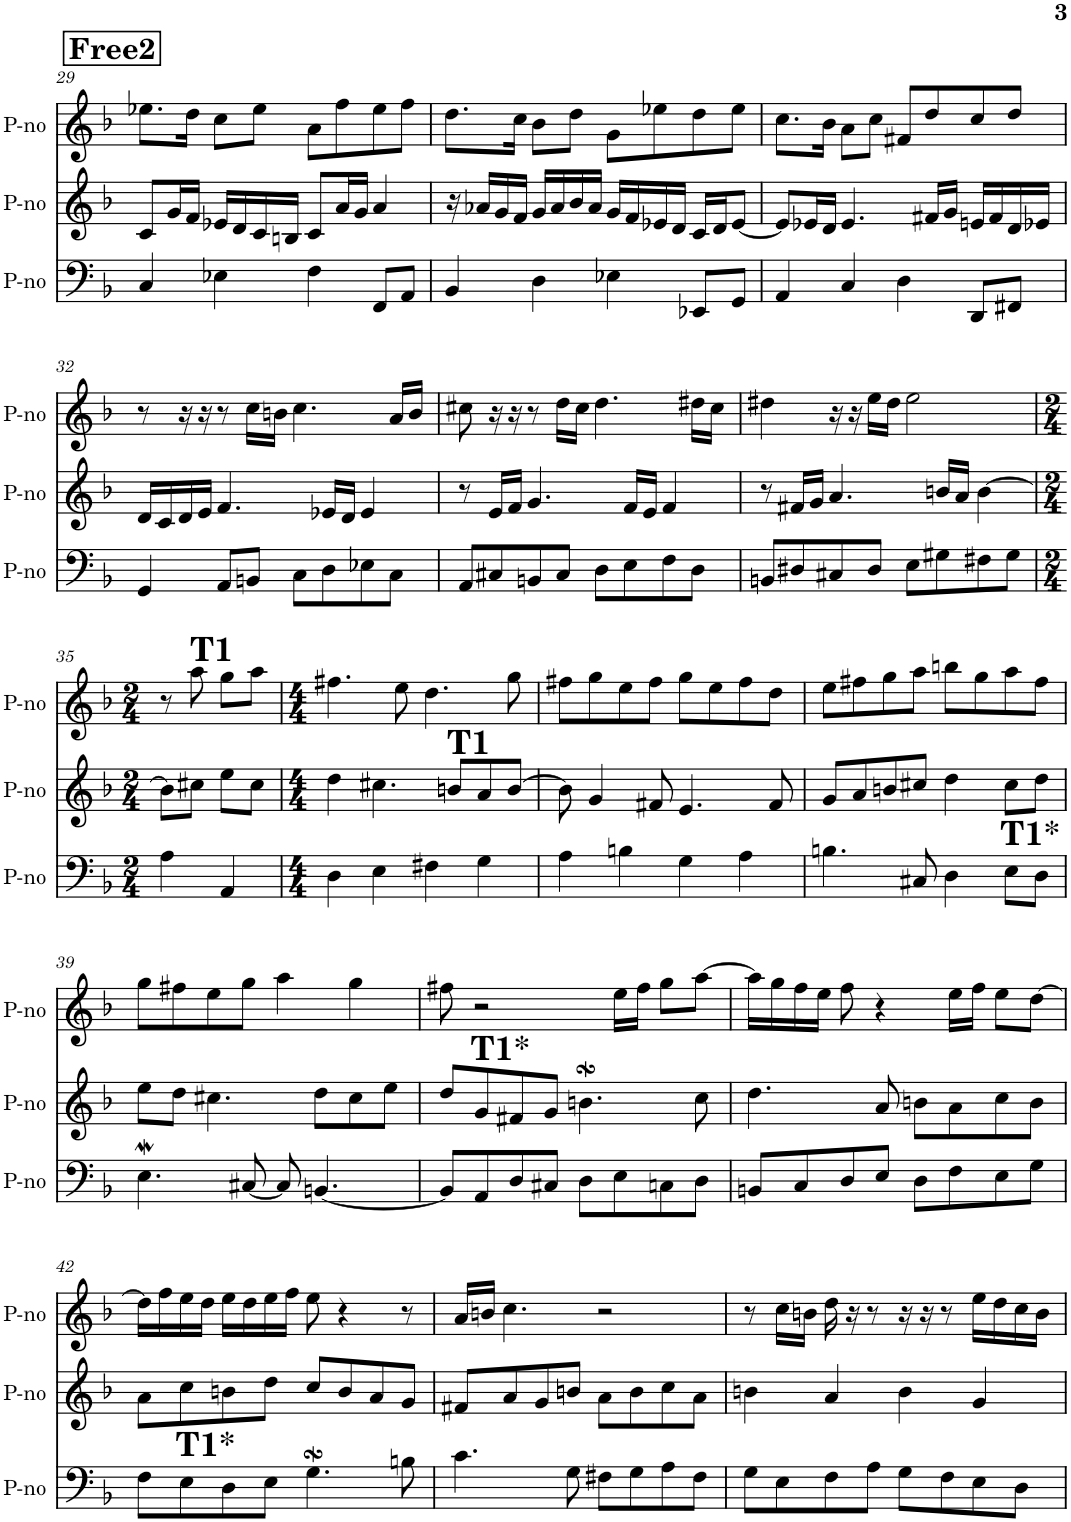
**kern	**kern	**kern
*part3	*part2	*part1
*staff3	*staff2	*staff1
*I"Piano	*I"Piano	*I"Piano
*I'P-no	*I'P-no	*I'P-no
!!LO:PB:g=z
*clefF4	*clefG2	*clefG2
*k[b-]	*k[b-]	*k[b-]
*M4/4	*M4/4	*M4/4
!!LO:REH:place=s1:a:B:cj:fs=14:t=Free2
=29	=29	=29
4C/	8c/L	8.ee-X\L
.	16g/L	.
.	16f/JJ	16dd\Jk
4E-X\	16e-X/LL	8cc\L
.	16d/	.
.	16c/	8ee-\J
.	16Bn/JJ	.
4F\	8c/L	8a\L
.	16a/L	8ff\
.	16g/JJ	.
8FF/L	4a/	8ee-\
8AA/J	.	8ff\J
=30	=30	=30
4BB-/	16r	8.dd\L
.	16a-X/LL	.
.	16g/	.
.	16f/JJ	16cc\Jk
4D\	16g/LL	8b-\L
.	16a-/	.
.	16b-/	8dd\J
.	16a-/JJ	.
4E-X\	16g/LL	8g\L
.	16f/	.
.	16e-X/	8ee-X\
.	16d/JJ	.
8EE-X/L	16c/LL	8dd\
.	16d/J	.
8GG/J	[8e-/J	8ee-\J
=31	=31	=31
4AA/	8e-/L]	8.cc\L
.	16e-X/L	.
.	16d/JJ	16b-\Jk
4C/	4.e-/	8a\L
.	.	8cc\J
4D\	.	8f#X/L
.	16f#X/LL	8dd/
.	16g/JJ	.
8DD/L	16en/LL	8cc/
.	16f#/	.
8FF#X/J	16d/	8dd/J
.	16e-X/JJ	.
!!LO:LB:g=z
=32	=32	=32
4GG/	16d/LL	8r
.	16c/	.
.	16d/	16r
.	16e/JJ	16r
8AA/L	4.f/	8r
8BBn/J	.	16cc\LL
.	.	16bn\JJ
8C\L	.	4.cc\
8D\	16e-X/LL	.
.	16d/JJ	.
8E-X\	4e-/	.
8C\J	.	16a/LL
.	.	16b/JJ
=33	=33	=33
8AA/L	8r	8cc#X\
8C#X/	16e/LL	16r
.	16f/JJ	16r
8BBn/	4.g/	8r
8C#/J	.	16dd\LL
.	.	16cc#\JJ
8D\L	.	4.dd\
8E\	16f/LL	.
.	16e/JJ	.
8F\	4f/	.
8D\J	.	16dd#X\LL
.	.	16cc#\JJ
=34	=34	=34
8BBn/L	8r	4dd#X\
8D#X/	16f#X/LL	.
.	16g/JJ	.
8C#X/	4.a/	16r
.	.	16r
8D#/J	.	16ee\LL
.	.	16dd#\JJ
8E\L	.	2ee\
8G#X\	16bn/LL	.
.	16a/JJ	.
8F#X\	[4b\	.
8G#\J	.	.
!!LO:LB:g=z
=35	=35	=35
*M2/4	*M2/4	*M2/4
4A\	8b\L]	8r
!	!	!LO:TX:a:B:t=T1
.	8cc#X\J	8aa\
4AA/	8ee\L	8gg\L
.	8cc#\J	8aa\J
=36	=36	=36
*M4/4	*M4/4	*M4/4
4D\	4dd\	4.ff#X\
4E\	4.cc#X\	.
.	.	8ee\
4F#X\	.	4.dd\
!	!LO:TX:a:B:t=T1	!
.	8bn/L	.
4G\	8a/	.
.	[8b/J	8gg\
=37	=37	=37
4A\	8b\]	8ff#X\L
.	4g/	8gg\
4Bn\	.	8ee\
.	8f#X/	8ff#\J
4G\	4.e/	8gg\L
.	.	8ee\
4A\	.	8ff#\
.	8f#/	8dd\J
=38	=38	=38
4.Bn\	8g/L	8ee\L
.	8a/	8ff#X\
.	8bn/	8gg\
8C#X/	8cc#X/J	8aa\J
4D\	4dd\	8bbn\L
.	.	8gg\
!LO:TX:a:B:t=T1*	!	!
8E\L	8cc#\L	8aa\
8D\J	8dd\J	8ff#\J
!!LO:LB:g=z
=39	=39	=39
4.EW\	8ee\L	8gg\L
.	8dd\J	8ff#X\
.	4.cc#X\	8ee\
[8C#X/	.	8gg\J
8C#/]	.	4aa\
[4.BBn/	8dd\L	.
.	8cc#\	4gg\
.	8ee\J	.
=40	=40	=40
8BB/L]	8dd/L	8ff#X\
!	!LO:TX:a:B:t=T1*	!
8AA/	8g/	2r
8D/	8f#X/	.
8C#X/J	8g/J	.
8D\L	4.bnsSsS\	.
8E\	.	16ee\LL
.	.	16ff#\JJ
8Cn\	.	8gg\L
8D\J	8cc\	[8aa\J
=41	=41	=41
8BBn/L	4.dd\	16aa\LL]
.	.	16gg\
8C/	.	16ff\
.	.	16ee\JJ
8D/	.	8ff\
8E/J	8a/	4r
8D\L	8bn\L	.
8F\	8a\	16ee\LL
.	.	16ff\JJ
8E\	8cc\	8ee\L
8G\J	8b\J	[8dd\J
!!LO:LB:g=z
=42	=42	=42
8F\L	8a\L	16dd\LL]
.	.	16ff\
!LO:TX:a:B:t=T1*	!	!
8E\	8cc\	16ee\
.	.	16dd\JJ
8D\	8bn\	16ee\LL
.	.	16dd\
8E\J	8dd\J	16ee\
.	.	16ff\JJ
4.GsSSS\	8cc/L	8ee\
.	8b/	4r
.	8a/	.
8Bn\	8g/J	8r
=43	=43	=43
4.c\	8f#X/L	16a/LL
.	.	16bn/JJ
.	8a/	4.cc\
.	8g/	.
8G\	8bn/J	.
8F#X\L	8a\L	2r
8G\	8b\	.
8A\	8cc\	.
8F#\J	8a\J	.
=44	=44	=44
8G\L	4bn\	8r
8E\	.	16cc\LL
.	.	16bn\JJ
8F\	4a/	16dd\
.	.	16r
8A\J	.	8r
8G\L	4b\	16r
.	.	16r
8F\	.	8r
8E\	4g/	16ee\LL
.	.	16dd\
8D\J	.	16cc\
.	.	16b\JJ
=	=	=
*-	*-	*-
